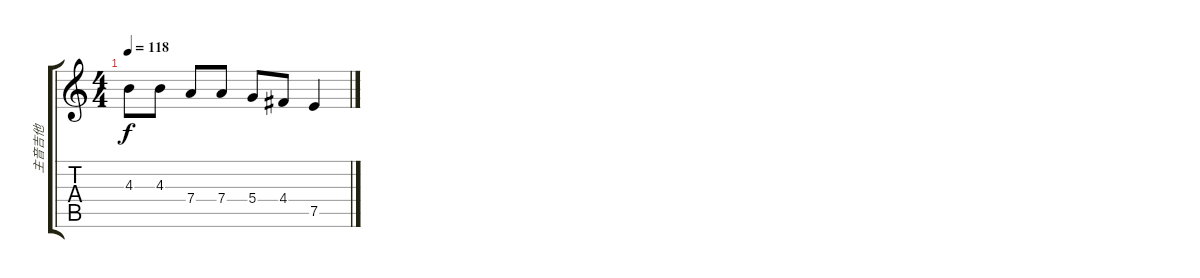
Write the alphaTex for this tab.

\track ("主音吉他" "主音吉他") {instrument acousticguitarsteel}
\staff {score tabs}
\tuning (E4 B3 G3 D3 A2 E2) {hide}
\ts (4 4)
\tempo 118
\clef g2
\ks c
4.3.8{dy f} 4.3.8 7.4.8 7.4.8 5.4.8 4.4.8 7.5.4
